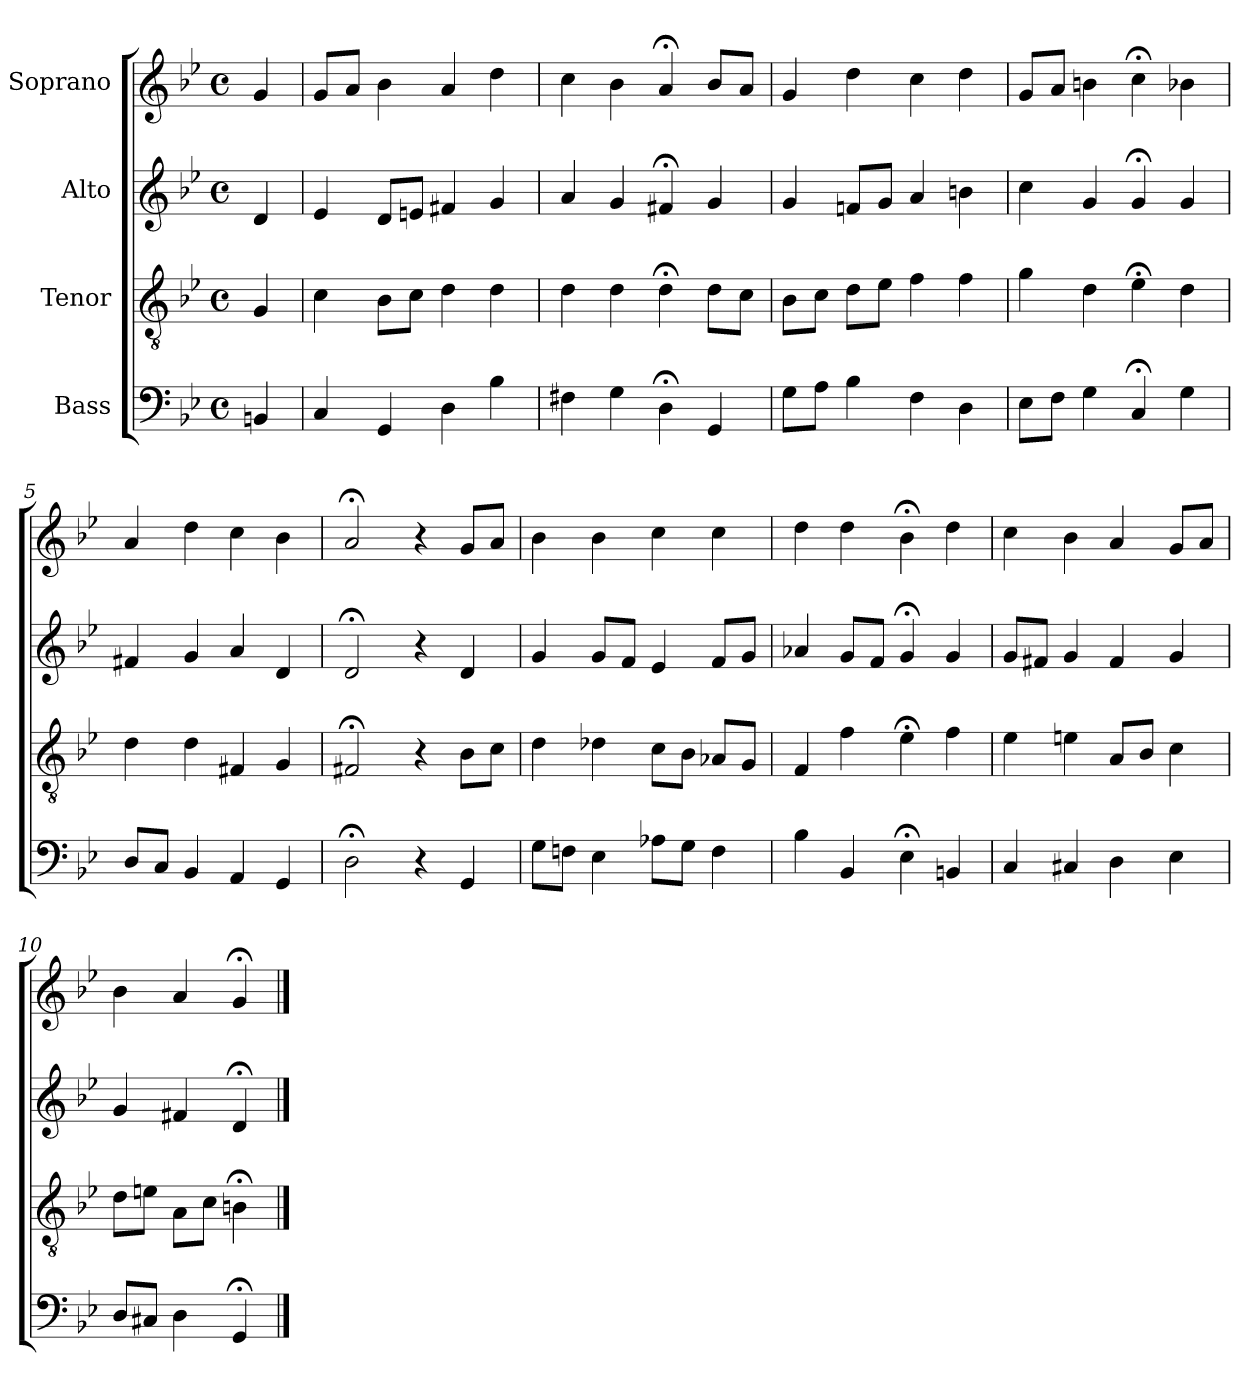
**kern	**kern	**kern	**kern
*part4	*part3	*part2	*part1
*staff4	*staff3	*staff2	*staff1
*I"Bass	*I"Tenor	*I"Alto	*I"Soprano
*clefF4	*clefGv2	*clefG2	*clefG2
*k[b-e-]	*k[b-e-]	*k[b-e-]	*k[b-e-]
*M4/4	*M4/4	*M4/4	*M4/4
*met(c)	*met(c)	*met(c)	*met(c)
=	=	=	=
4BBn	4G	4d	4g
=1	=1	=1	=1
4C	4c	4e-	8gL
.	.	.	8aJ
4GG	8B-L	8dL	4b-
.	8cJ	8enJ	.
4D	4d	4f#X	4a
4B-	4d	4g	4dd
=2	=2	=2	=2
4F#X	4d	4a	4cc
4G	4d	4g	4b-
4D;<	4d;<	4f#X;<	4a;<
4GG	8dL	4g	8b-L
.	8cJ	.	8aJ
=3	=3	=3	=3
8GL	8B-L	4g	4g
8AJ	8cJ	.	.
4B-	8dL	8fnL	4dd
.	8e-J	8gJ	.
4F	4f	4a	4cc
4D	4f	4bn	4dd
=4	=4	=4	=4
8E-L	4g	4cc	8gL
8FJ	.	.	8aJ
4G	4d	4g	4bn
4C;<	4e-;<	4g;<	4cc;<
4G	4d	4g	4b-X
=5	=5	=5	=5
8DL	4d	4f#X	4a
8CJ	.	.	.
4BB-	4d	4g	4dd
4AA	4F#X	4a	4cc
4GG	4G	4d	4b-
=6	=6	=6	=6
2D;<	2F#X;<	2d;<	2a;<
4r	4r	4r	4r
4GG	8B-L	4d	8gL
.	8cJ	.	8aJ
=7	=7	=7	=7
8GL	4d	4g	4b-
8FnJ	.	.	.
4E-	4d-X	8gL	4b-
.	.	8fJ	.
8A-XL	8cL	4e-	4cc
8GJ	8B-J	.	.
4F	8A-XL	8fL	4cc
.	8GJ	8gJ	.
=8	=8	=8	=8
4B-	4F	4a-X	4dd
4BB-	4f	8gL	4dd
.	.	8fJ	.
4E-;<	4e-;<	4g;<	4b-;<
4BBn	4f	4g	4dd
=9	=9	=9	=9
4C	4e-	8gL	4cc
.	.	8f#XJ	.
4C#X	4en	4g	4b-
4D	8AL	4f#	4a
.	8B-J	.	.
4E-	4c	4g	8gL
.	.	.	8aJ
=10	=10	=10	=10
8DL	8dL	4g	4b-
8C#XJ	8enJ	.	.
4D	8AL	4f#X	4a
.	8cJ	.	.
4GG;<	4Bn;<	4d;<	4g;<
==	==	==	==
*-	*-	*-	*-
